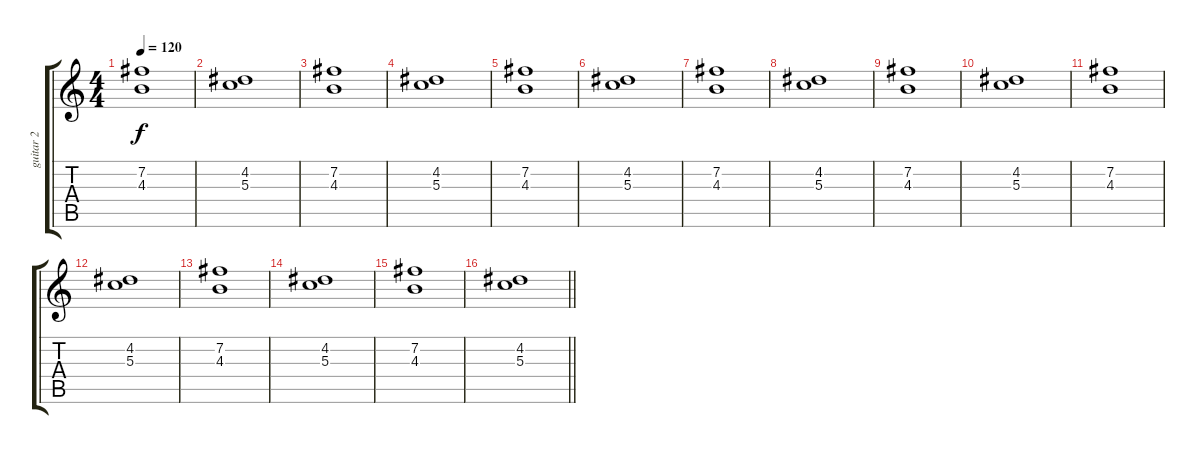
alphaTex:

\track ("guitar 2" "guitar 2") {instrument distortionguitar}
\staff {score tabs}
\tuning (E4 B3 G3 D3 A2 E2) {hide}
\ts (4 4)
\tempo 120
\clef g2
\ks c
(7.2 4.3).1{dy f instrument synthbrass1} |
(4.2 5.3).1 |
(7.2 4.3).1 |
(4.2 5.3).1 |
(7.2 4.3).1 |
(4.2 5.3).1 |
(7.2 4.3).1 |
(4.2 5.3).1 |
(7.2 4.3).1 |
(4.2 5.3).1 |
(7.2 4.3).1 |
(4.2 5.3).1 |
(7.2 4.3).1 |
(4.2 5.3).1 |
(7.2 4.3).1 |
\barLineRight lightlight
(4.2 5.3).1
